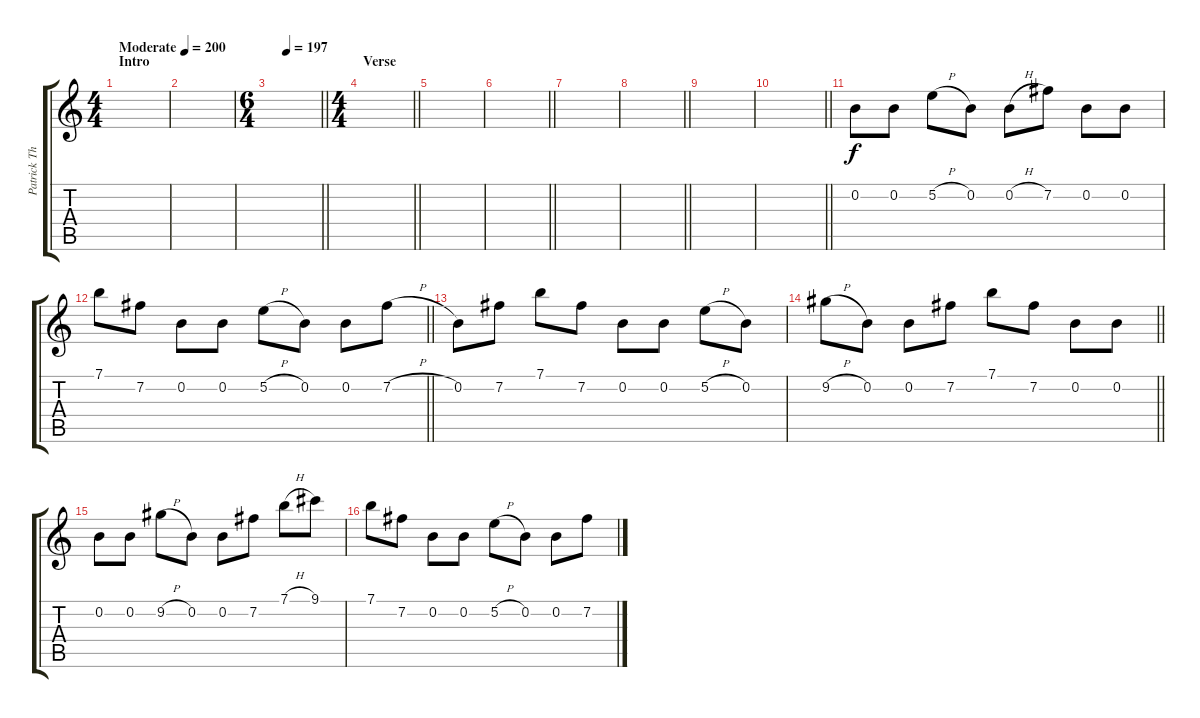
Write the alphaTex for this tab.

\track ("Patrick Thompson - Harmonic Guitar" "Patrick Th") {instrument distortionguitar}
\staff {score tabs}
\tuning (E4 B3 G3 D3 A2 D2) {hide}
\ts (4 4)
\section ("" "Intro")
\tempo (200 "Moderate")
\tempo 178
\tempo (200 "Moderate")
\clef g2
\ks c
|
|
\ts (6 4)
\tempo (197 0.3333333333333333)
\barLineRight lightlight
|
\ts (4 4)
\section ("" "Verse")
\barLineRight lightlight
|
|
\barLineRight lightlight
|
|
\barLineRight lightlight
|
|
\barLineRight lightlight
|
0.2.8 0.2.8 5.2{h}.8 0.2.8 0.2{h}.8 7.2.8 0.2.8 0.2.8 |
\barLineRight lightlight
7.1.8 7.2.8 0.2.8 0.2.8 5.2{h}.8 0.2.8 0.2.8 7.2{h}.8 |
0.2.8 7.2.8 7.1.8 7.2.8 0.2.8 0.2.8 5.2{h}.8 0.2.8 |
\barLineRight lightlight
9.2{h}.8 0.2.8 0.2.8 7.2.8 7.1.8 7.2.8 0.2.8 0.2.8 |
0.2.8 0.2.8 9.2{h}.8 0.2.8 0.2.8 7.2.8 7.1{h}.8 9.1.8 |
7.1.8 7.2.8 0.2.8 0.2.8 5.2{h}.8 0.2.8 0.2.8 7.2{h}.8
